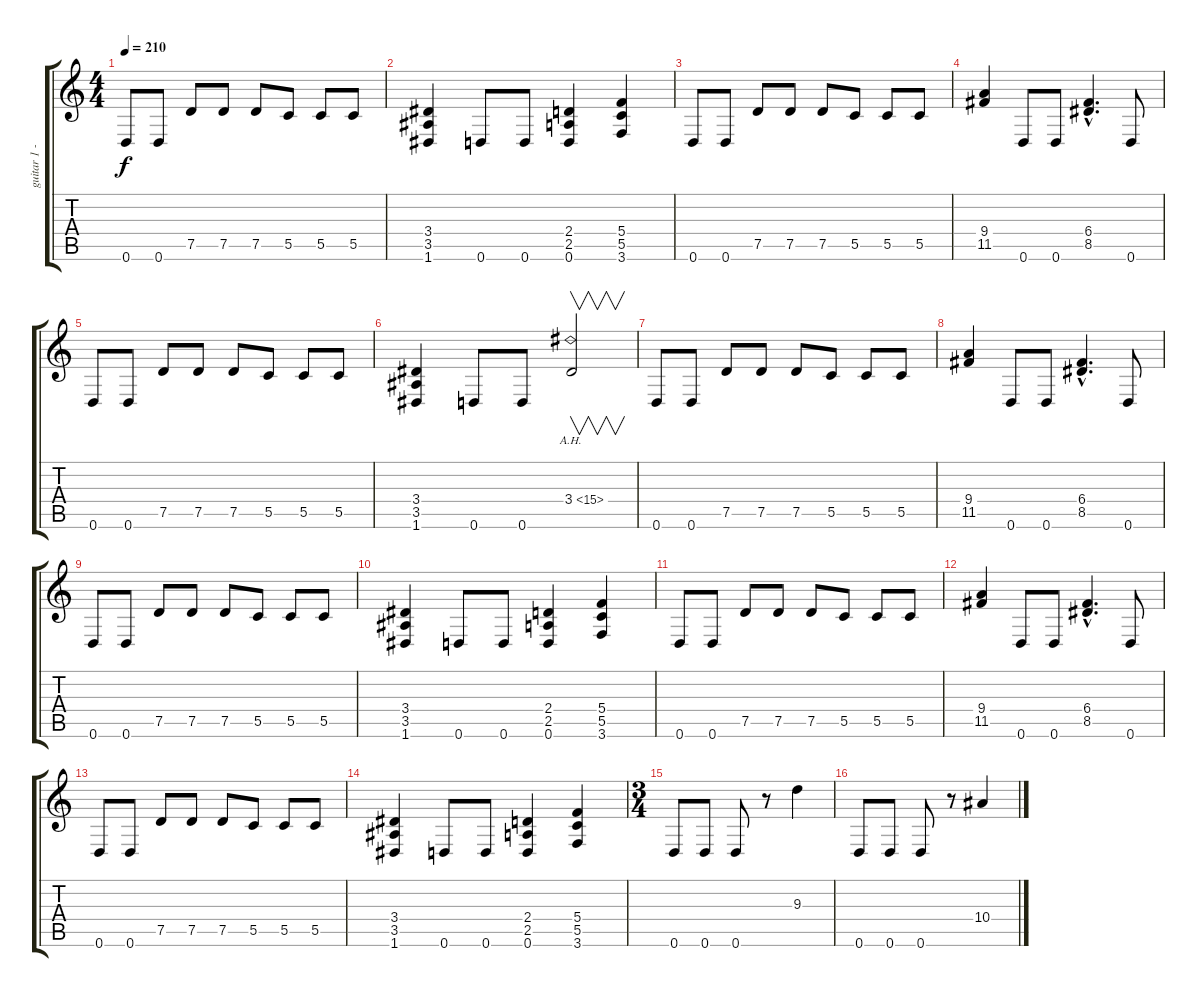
\track ("guitar 1 - Pete" "guitar 1 -") {instrument distortionguitar}
\staff {score tabs}
\tuning (D4 A3 F3 C3 G2 D2) {hide}
\ts (4 4)
\tempo 210
\clef g2
\ks c
0.6.8{dy f} 0.6.8 7.5.8 7.5.8 7.5.8 5.5.8 5.5.8 5.5.8 |
(3.4 3.5 1.6).4 0.6.8 0.6.8 (2.4 2.5 0.6).4 (5.4 5.5 3.6).4 |
0.6.8 0.6.8 7.5.8 7.5.8 7.5.8 5.5.8 5.5.8 5.5.8 |
(9.4 11.5).4 0.6.8 0.6.8 (6.4{hac} 8.5{hac}).4{d} 0.6.8 |
0.6.8 0.6.8 7.5.8 7.5.8 7.5.8 5.5.8 5.5.8 5.5.8 |
(3.4 3.5 1.6).4 0.6.8 0.6.8 3.4{ah 12}.2{v} |
0.6.8 0.6.8 7.5.8 7.5.8 7.5.8 5.5.8 5.5.8 5.5.8 |
(9.4 11.5).4 0.6.8 0.6.8 (6.4{hac} 8.5{hac}).4{d} 0.6.8 |
0.6.8 0.6.8 7.5.8 7.5.8 7.5.8 5.5.8 5.5.8 5.5.8 |
(3.4 3.5 1.6).4 0.6.8 0.6.8 (2.4 2.5 0.6).4 (5.4 5.5 3.6).4 |
0.6.8 0.6.8 7.5.8 7.5.8 7.5.8 5.5.8 5.5.8 5.5.8 |
(9.4 11.5).4 0.6.8 0.6.8 (6.4{hac} 8.5{hac}).4{d} 0.6.8 |
0.6.8 0.6.8 7.5.8 7.5.8 7.5.8 5.5.8 5.5.8 5.5.8 |
(3.4 3.5 1.6).4 0.6.8 0.6.8 (2.4 2.5 0.6).4 (5.4 5.5 3.6).4 |
\ts (3 4)
0.6.8 0.6.8 0.6.8 r.8 9.3.4 |
0.6.8 0.6.8 0.6.8 r.8 10.4.4
